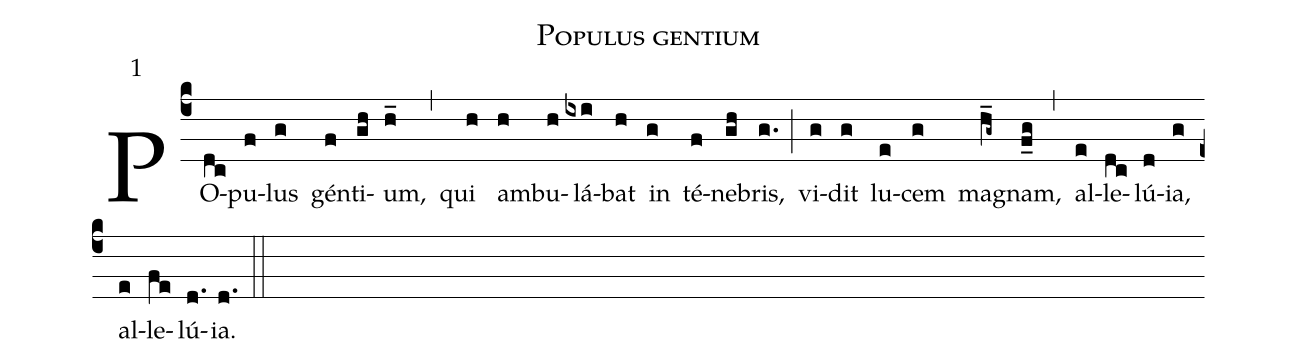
name: Populus gentium;
mode: 1;
%%
(c4)
PO(dc)pu(f)lus(g) gén(f)ti(gh)um,(h_) (,)
qui(h) am(h)bu(h)lá(ixi)bat(h) in(g) té(f)ne(gh)bris,(g.) (;)
vi(g)dit(g) lu(e)cem(g) ma(h_g~)gnam,(f_g) (,)
al(e)le(dc)lú(d)ia,(g) al(e)le(fe)lú(d.)ia.(d.) (::)
